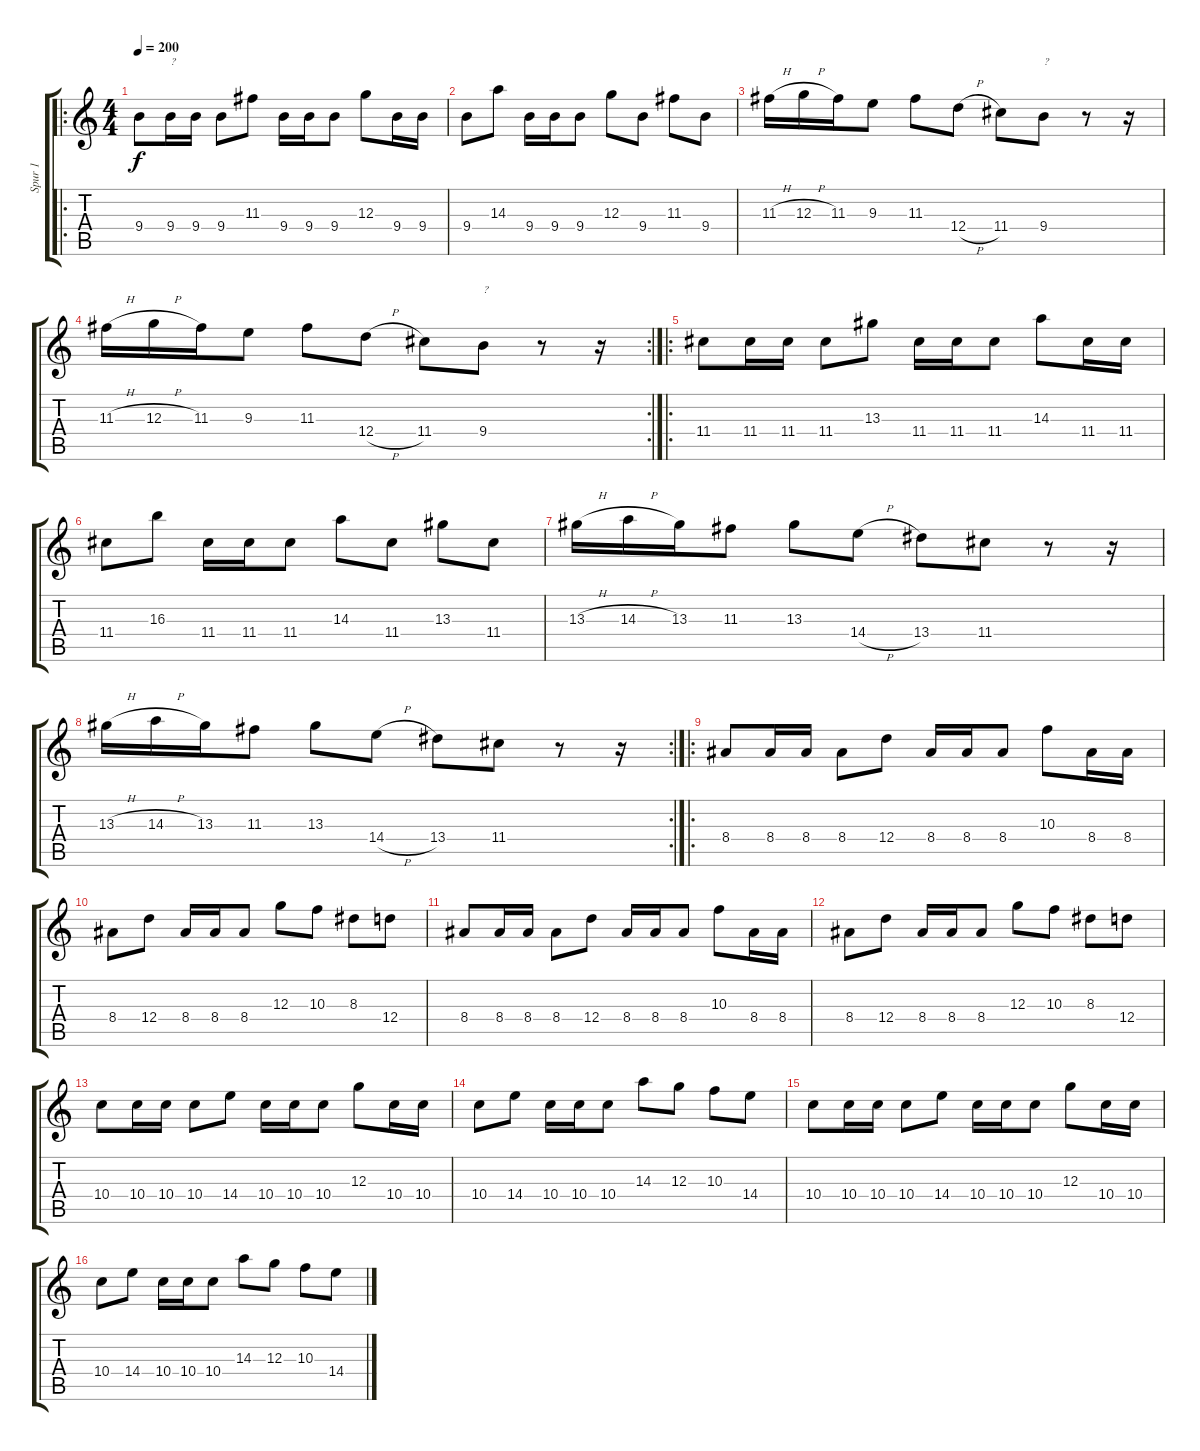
\track ("Spur 1" "Spur 1") {instrument overdrivenguitar}
\staff {score tabs}
\tuning (E4 B3 G3 D3 A2 E2) {hide}
\ro
\ts (4 4)
\tempo 200
\clef g2
\ks c
9.4.8{dy f} 9.4.16{txt "? "} 9.4.16 9.4.8 11.3.8 9.4.16 9.4.16 9.4.8 12.3.8 9.4.16 9.4.16 |
9.4.8 14.3.8 9.4.16 9.4.16 9.4.8 12.3.8 9.4.8 11.3.8 9.4.8 |
11.3{h}.16 12.3{h}.16 11.3.16 9.3.8 11.3.8 12.4{h}.8 11.4.8 9.4.8{txt "?"} r.8 r.16 |
\rc 2
11.3{h}.16 12.3{h}.16 11.3.16 9.3.8 11.3.8 12.4{h}.8 11.4.8 9.4.8{txt "?"} r.8 r.16 |
\ro
11.4.8 11.4.16 11.4.16 11.4.8 13.3.8 11.4.16 11.4.16 11.4.8 14.3.8 11.4.16 11.4.16 |
11.4.8 16.3.8 11.4.16 11.4.16 11.4.8 14.3.8 11.4.8 13.3.8 11.4.8 |
13.3{h}.16 14.3{h}.16 13.3.16 11.3.8 13.3.8 14.4{h}.8 13.4.8 11.4.8 r.8 r.16 |
\rc 2
13.3{h}.16 14.3{h}.16 13.3.16 11.3.8 13.3.8 14.4{h}.8 13.4.8 11.4.8 r.8 r.16 |
\ro
8.4.8 8.4.16 8.4.16 8.4.8 12.4.8 8.4.16 8.4.16 8.4.8 10.3.8 8.4.16 8.4.16 |
8.4.8 12.4.8 8.4.16 8.4.16 8.4.8 12.3.8 10.3.8 8.3.8 12.4.8 |
8.4.8 8.4.16 8.4.16 8.4.8 12.4.8 8.4.16 8.4.16 8.4.8 10.3.8 8.4.16 8.4.16 |
8.4.8 12.4.8 8.4.16 8.4.16 8.4.8 12.3.8 10.3.8 8.3.8 12.4.8 |
10.4.8 10.4.16 10.4.16 10.4.8 14.4.8 10.4.16 10.4.16 10.4.8 12.3.8 10.4.16 10.4.16 |
10.4.8 14.4.8 10.4.16 10.4.16 10.4.8 14.3.8 12.3.8 10.3.8 14.4.8 |
10.4.8 10.4.16 10.4.16 10.4.8 14.4.8 10.4.16 10.4.16 10.4.8 12.3.8 10.4.16 10.4.16 |
10.4.8 14.4.8 10.4.16 10.4.16 10.4.8 14.3.8 12.3.8 10.3.8 14.4.8
